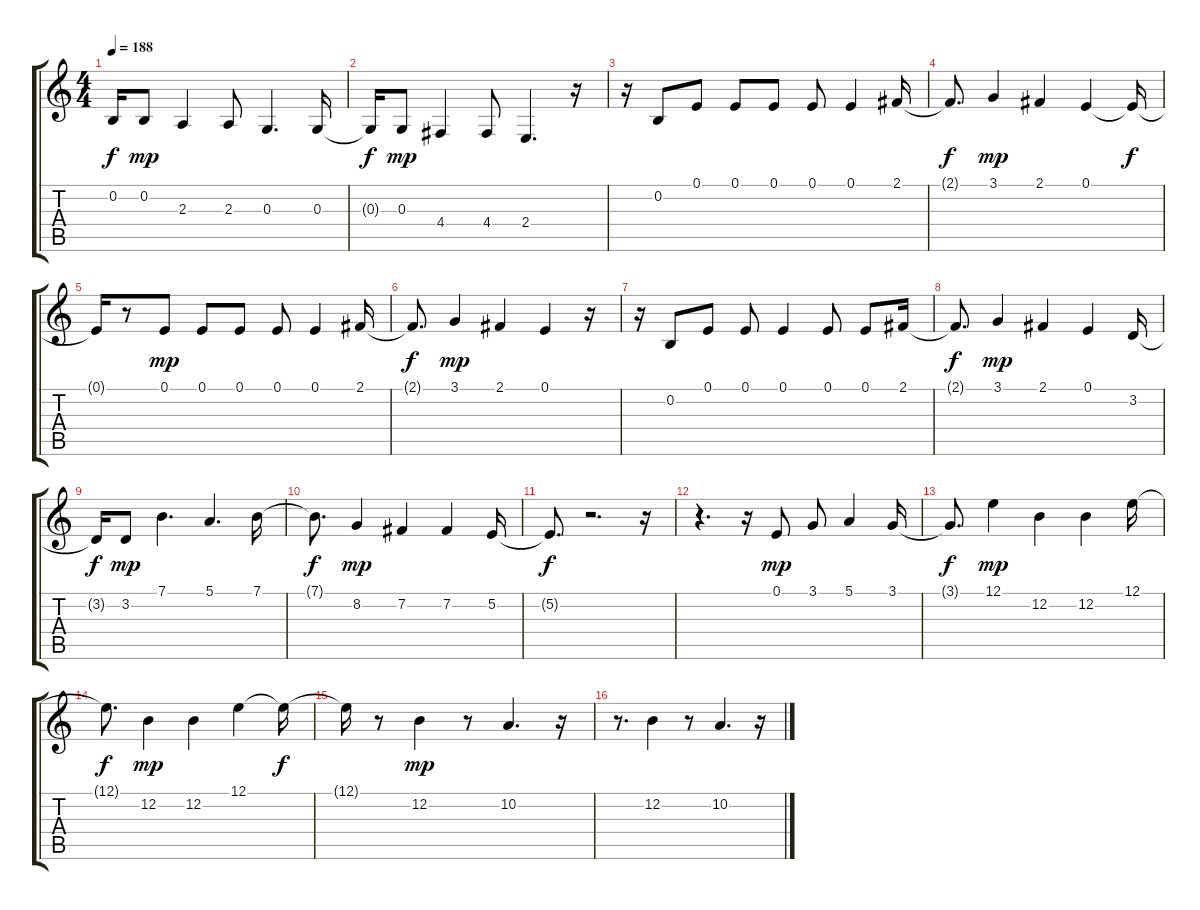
\track "" {instrument vibraphone}
\staff {score tabs}
\tuning (E4 B3 G3 D3 A2 E2) {hide}
\ts (4 4)
\tempo 188
\clef g2
\ks c
0.2{t}.16{dy f} 0.2.8{dy mp} 2.3.4 2.3.8 0.3.4{d} 0.3.16 |
0.3{t}.16{dy f} 0.3.8{dy mp} 4.4.4 4.4.8 2.4.4{d} r.16 |
r.16 0.2.8 0.1.8 0.1.8 0.1.8 0.1.8 0.1.4 2.1.16 |
2.1{t}.8{d dy f} 3.1.4{dy mp} 2.1.4 0.1.4 0.1{t}.16{dy f} |
0.1{t}.16 r.8 0.1.8{dy mp} 0.1.8 0.1.8 0.1.8 0.1.4 2.1.16 |
2.1{t}.8{d dy f} 3.1.4{dy mp} 2.1.4 0.1.4 r.16 |
r.16 0.2.8 0.1.8 0.1.8 0.1.4 0.1.8 0.1.8 2.1.16 |
2.1{t}.8{d dy f} 3.1.4{dy mp} 2.1.4 0.1.4 3.2.16 |
3.2{t}.16{dy f} 3.2.8{dy mp} 7.1.4{d} 5.1.4{d} 7.1.16 |
7.1{t}.8{d dy f} 8.2.4{dy mp} 7.2.4 7.2.4 5.2.16 |
5.2{t}.8{d dy f} r.2{d} r.16 |
r.4{d} r.16 0.1.8{dy mp} 3.1.8 5.1.4 3.1.16 |
3.1{t}.8{d dy f} 12.1.4{dy mp} 12.2.4 12.2.4 12.1.16 |
12.1{t}.8{d dy f} 12.2.4{dy mp} 12.2.4 12.1.4 12.1{t}.16{dy f} |
12.1{t}.16 r.8 12.2.4{dy mp} r.8 10.2.4{d} r.16 |
r.8{d} 12.2.4 r.8 10.2.4{d} r.16
